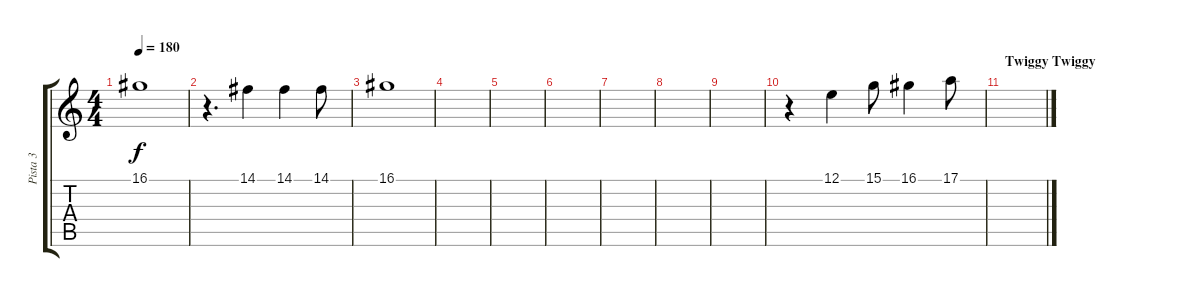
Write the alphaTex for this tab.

\track ("Pista 3" "Pista 3") {instrument orchestrahit}
\staff {score tabs}
\tuning (E4 B3 G3 D3 A2 E2) {hide}
\ts (4 4)
\tempo 180
\clef g2
\ks c
16.1.1{dy f} |
r.4{d} 14.1.4 14.1.4 14.1.8 |
16.1.1 |
|
|
|
|
|
|
r.4{volume 13} 12.1.4 15.1.8 16.1.4 17.1.8 |
\section ("" "Twiggy Twiggy")
